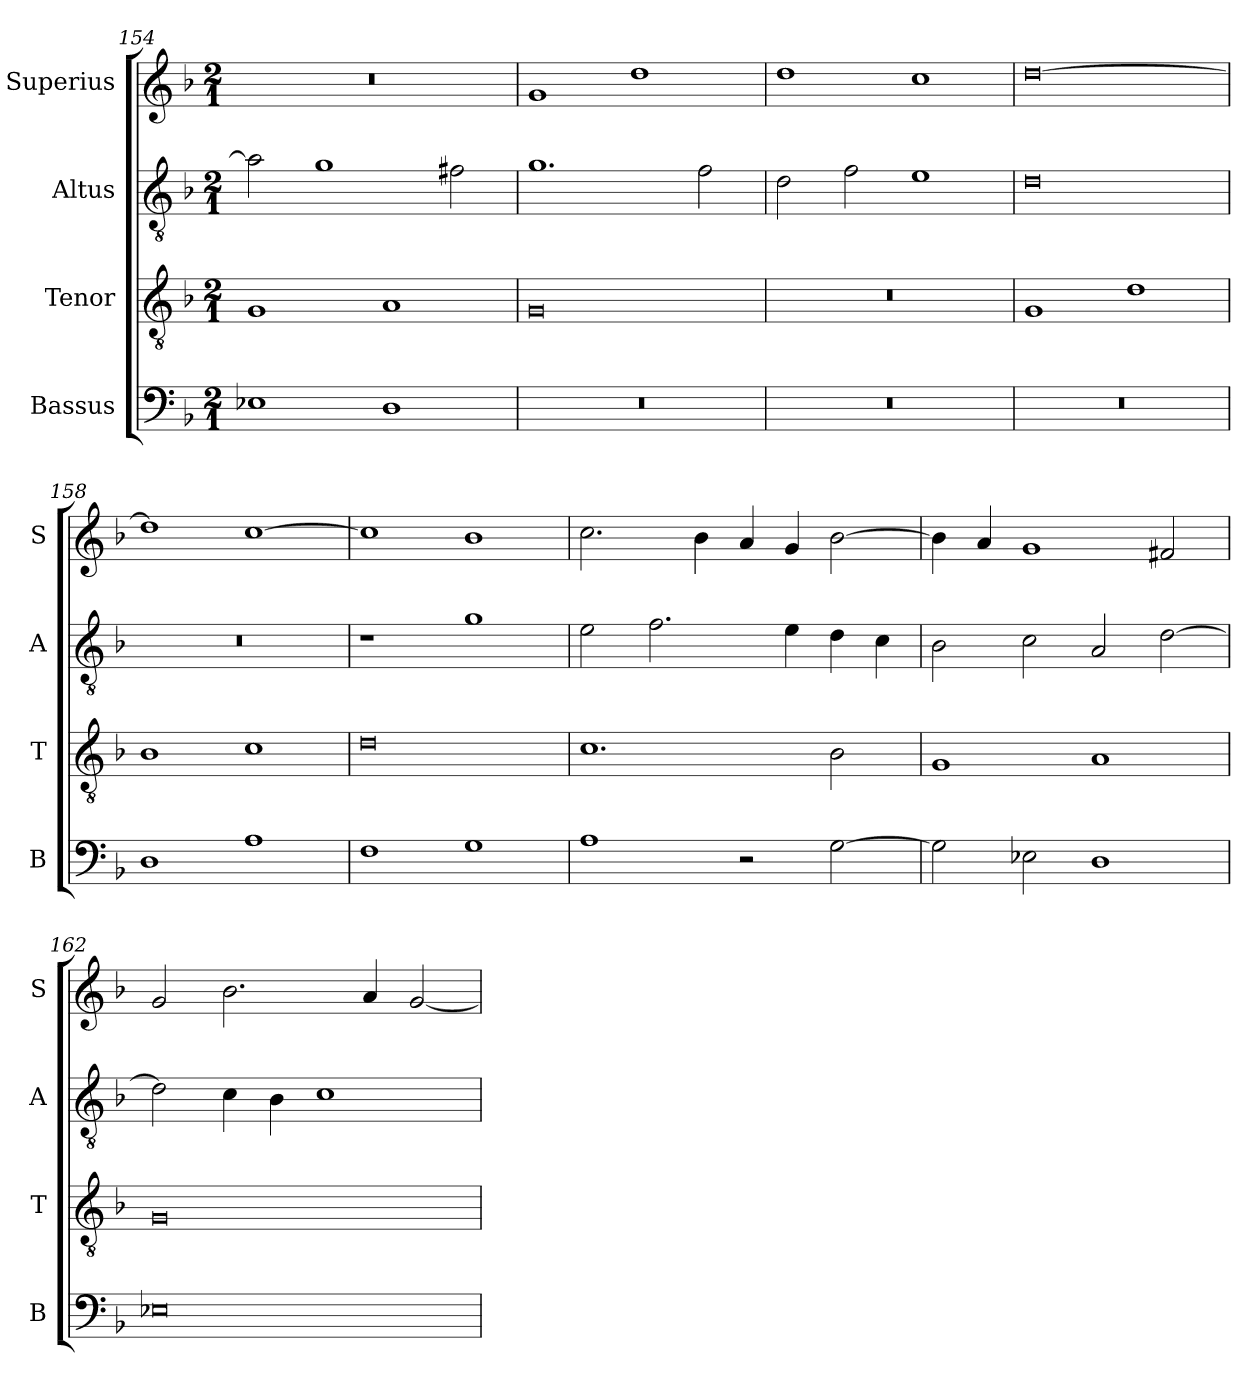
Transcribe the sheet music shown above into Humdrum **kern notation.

**kern	**kern	**kern	**kern
*part4	*part3	*part2	*part1
*staff4	*staff3	*staff2	*staff1
*I"Bassus	*I"Tenor	*I"Altus	*I"Superius
*I'B	*I'T	*I'A	*I'S
*clefF4	*clefGv2	*clefGv2	*clefG2
*k[b-]	*k[b-]	*k[b-]	*k[b-]
*M2/1	*M2/1	*M2/1	*M2/1
=154	=154	=154	=154
1E-X	1G	2a\]	0r
.	.	1g	.
1D	1A	.	.
.	.	2f#X\	.
=155	=155	=155	=155
0r	0G	1.g	1g
.	.	.	1dd
.	.	2f\	.
=156	=156	=156	=156
0r	0r	2d\	1dd
.	.	2f\	.
.	.	1e	1cc
=157	=157	=157	=157
0r	1G	0d	[0dd
.	1d	.	.
=158	=158	=158	=158
1D	1B-	0r	1dd]
1A	1c	.	[1cc
=159	=159	=159	=159
1F	0d	1r	1cc]
1G	.	1g	1b-
=160	=160	=160	=160
1A	1.c	2e\	2.cc\
.	.	2.f\	.
.	.	.	4b-\
2r	.	.	4a/
.	.	4e\	4g/
[2G\	2B-\	4d\	[2b-\
.	.	4c\	.
=161	=161	=161	=161
2G\]	1G	2B-\	4b-\]
.	.	.	4a/
2E-X\	.	2c\	1g
1D	1A	2A/	.
.	.	[2d\	2f#X/
=162	=162	=162	=162
0E-X	0G	2d\]	2g/
.	.	4c\	2.b-\
.	.	4B-\	.
.	.	1c	.
.	.	.	4a/
.	.	.	[2g/
=	=	=	=
*-	*-	*-	*-
